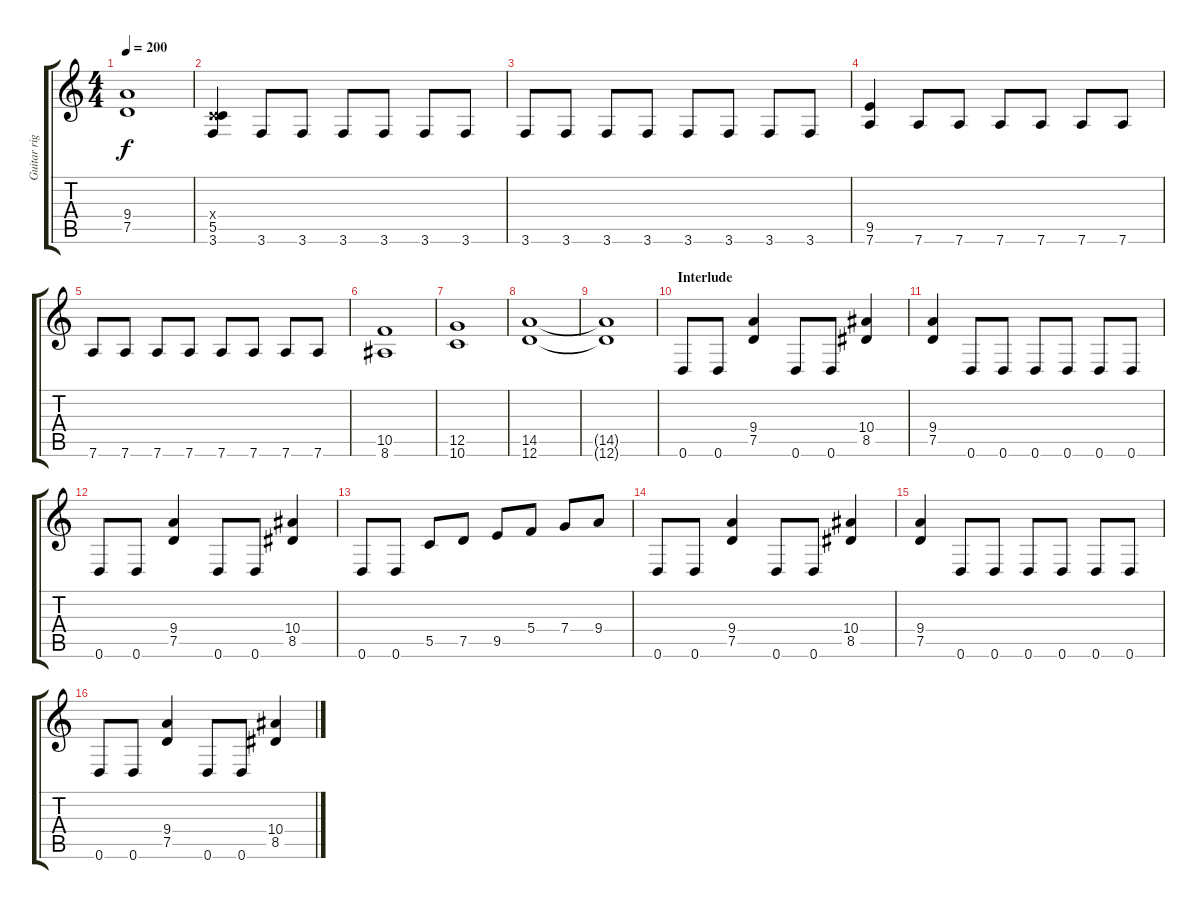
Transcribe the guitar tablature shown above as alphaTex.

\track ("Guitar right" "Guitar rig") {instrument distortionguitar}
\staff {score tabs}
\tuning (D4 A3 F3 C3 G2 D2) {hide}
\ts (4 4)
\tempo 200
\clef g2
\ks c
(9.4{t} 7.5{t}).1{dy f} |
(0.4{x} 5.5 3.6).4 3.6.8 3.6.8 3.6.8 3.6.8 3.6.8 3.6.8 |
3.6.8 3.6.8 3.6.8 3.6.8 3.6.8 3.6.8 3.6.8 3.6.8 |
(9.5 7.6).4 7.6.8 7.6.8 7.6.8 7.6.8 7.6.8 7.6.8 |
7.6.8 7.6.8 7.6.8 7.6.8 7.6.8 7.6.8 7.6.8 7.6.8 |
(10.5 8.6).1 |
(12.5 10.6).1 |
(14.5 12.6).1 |
(14.5{t} 12.6{t}).1 |
\section ("" "Interlude")
0.6.8 0.6.8 (9.4 7.5).4 0.6.8 0.6.8 (10.4 8.5).4 |
(9.4 7.5).4 0.6.8 0.6.8 0.6.8 0.6.8 0.6.8 0.6.8 |
0.6.8 0.6.8 (9.4 7.5).4 0.6.8 0.6.8 (10.4 8.5).4 |
0.6.8 0.6.8 5.5.8 7.5.8 9.5.8 5.4.8 7.4.8 9.4.8 |
0.6.8 0.6.8 (9.4 7.5).4 0.6.8 0.6.8 (10.4 8.5).4 |
(9.4 7.5).4 0.6.8 0.6.8 0.6.8 0.6.8 0.6.8 0.6.8 |
0.6.8 0.6.8 (9.4 7.5).4 0.6.8 0.6.8 (10.4 8.5).4
